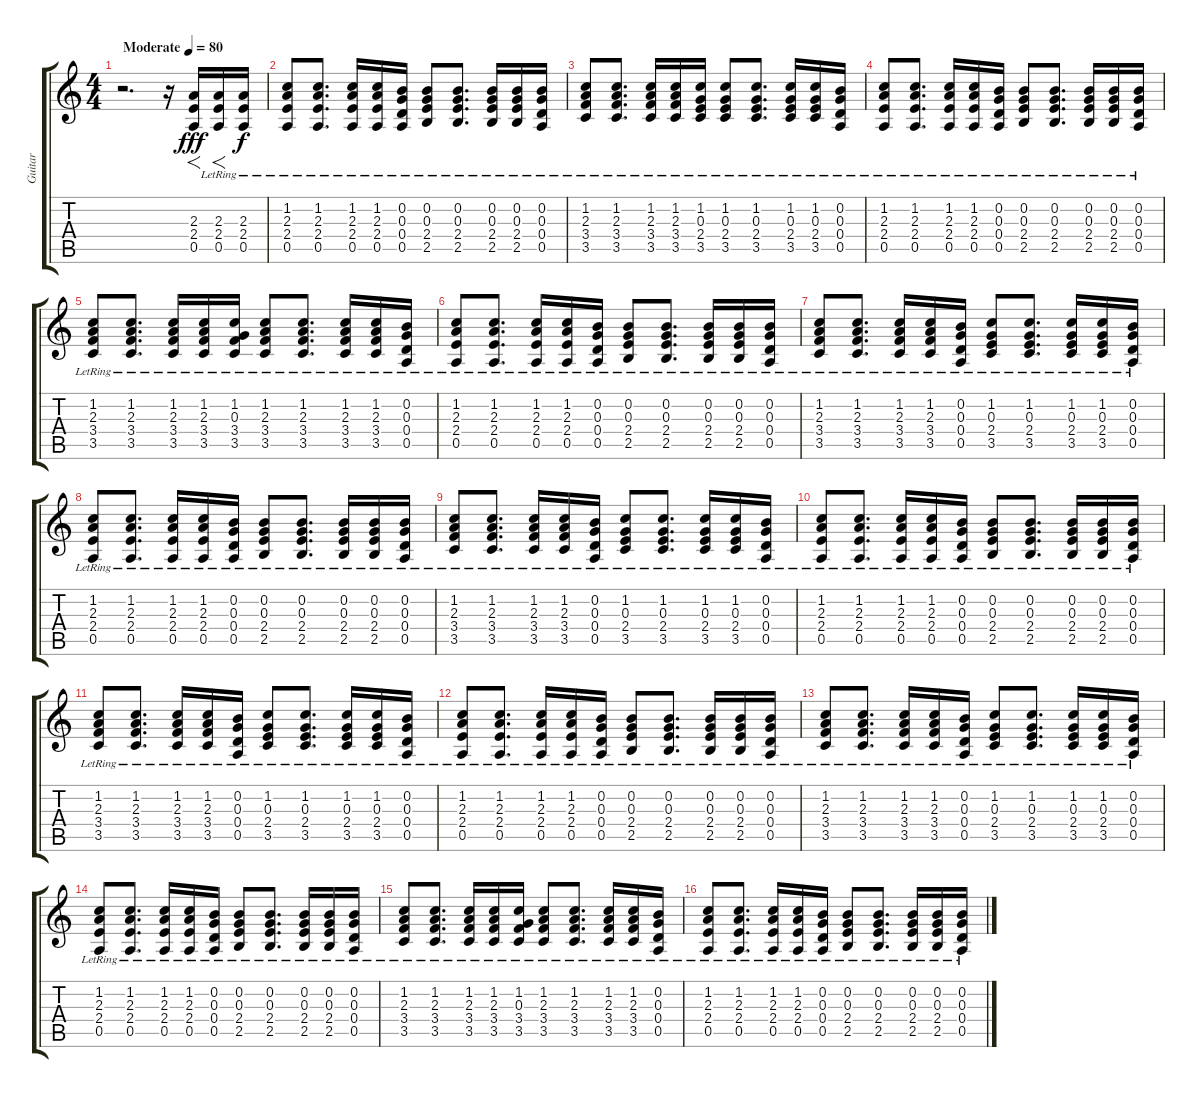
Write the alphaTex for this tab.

\track ("Guitar" "Guitar") {instrument acousticguitarsteel}
\staff {score tabs}
\tuning (E4 B3 G3 D3 A2 E2) {hide}
\ts (4 4)
\tempo (80 "Moderate")
\clef g2
\ks c
r.2{d dy fff instrument acousticguitarsteel} r.16 (2.3 2.4 0.5).16{f} (2.3 2.4{lr} 0.5).16{f} (2.3{lr} 2.4{lr} 0.5{lr}).16{dy f} |
(1.2{lr} 2.3{lr} 2.4{lr} 0.5{lr}).8 (1.2{lr} 2.3{lr} 2.4{lr} 0.5{lr}).8{d} (1.2{lr} 2.3{lr} 2.4{lr} 0.5{lr}).16 (1.2{lr} 2.3{lr} 2.4{lr} 0.5{lr}).16 (0.2{lr} 0.3{lr} 0.4{lr} 0.5{lr}).16 (0.2{lr} 0.3{lr} 2.4{lr} 2.5{lr}).8 (0.2{lr} 0.3{lr} 2.4{lr} 2.5{lr}).8{d} (0.2{lr} 0.3{lr} 2.4{lr} 2.5{lr}).16 (0.2{lr} 0.3{lr} 2.4{lr} 2.5{lr}).16 (0.2{lr} 0.3{lr} 0.4{lr} 0.5{lr}).16 |
(1.2{lr} 2.3{lr} 3.4{lr} 3.5{lr}).8 (1.2{lr} 2.3{lr} 3.4{lr} 3.5{lr}).8{d} (1.2{lr} 2.3{lr} 3.4{lr} 3.5{lr}).16 (1.2{lr} 2.3{lr} 3.4{lr} 3.5{lr}).16 (1.2{lr} 0.3{lr} 2.4{lr} 3.5{lr}).16 (1.2{lr} 0.3{lr} 2.4{lr} 3.5{lr}).8 (1.2{lr} 0.3{lr} 2.4{lr} 3.5{lr}).8{d} (1.2{lr} 0.3{lr} 2.4{lr} 3.5{lr}).16 (1.2{lr} 0.3{lr} 2.4{lr} 3.5{lr}).16 (0.2{lr} 0.3{lr} 0.4{lr} 0.5{lr}).16 |
(1.2{lr} 2.3{lr} 2.4{lr} 0.5{lr}).8 (1.2{lr} 2.3{lr} 2.4{lr} 0.5{lr}).8{d} (1.2{lr} 2.3{lr} 2.4{lr} 0.5{lr}).16 (1.2{lr} 2.3{lr} 2.4{lr} 0.5{lr}).16 (0.2{lr} 0.3{lr} 0.4{lr} 0.5{lr}).16 (0.2{lr} 0.3{lr} 2.4{lr} 2.5{lr}).8 (0.2{lr} 0.3{lr} 2.4{lr} 2.5{lr}).8{d} (0.2{lr} 0.3{lr} 2.4{lr} 2.5{lr}).16 (0.2{lr} 0.3{lr} 2.4{lr} 2.5{lr}).16 (0.2{lr} 0.3{lr} 0.4{lr} 0.5{lr}).16 |
(1.2{lr} 2.3{lr} 3.4{lr} 3.5{lr}).8 (1.2{lr} 2.3{lr} 3.4{lr} 3.5{lr}).8{d} (1.2{lr} 2.3{lr} 3.4{lr} 3.5{lr}).16 (1.2{lr} 2.3{lr} 3.4{lr} 3.5{lr}).16 (1.2{lr} 0.3{lr} 3.4{lr} 3.5{lr}).16 (1.2{lr} 2.3{lr} 3.4{lr} 3.5{lr}).8 (1.2{lr} 2.3{lr} 3.4{lr} 3.5{lr}).8{d} (1.2{lr} 2.3{lr} 3.4{lr} 3.5{lr}).16 (1.2{lr} 2.3{lr} 3.4{lr} 3.5{lr}).16 (0.2{lr} 0.3{lr} 0.4{lr} 0.5{lr}).16 |
(1.2{lr} 2.3{lr} 2.4{lr} 0.5{lr}).8 (1.2{lr} 2.3{lr} 2.4{lr} 0.5{lr}).8{d} (1.2{lr} 2.3{lr} 2.4{lr} 0.5{lr}).16 (1.2{lr} 2.3{lr} 2.4{lr} 0.5{lr}).16 (0.2{lr} 0.3{lr} 0.4{lr} 0.5{lr}).16 (0.2{lr} 0.3{lr} 2.4{lr} 2.5{lr}).8 (0.2{lr} 0.3{lr} 2.4{lr} 2.5{lr}).8{d} (0.2{lr} 0.3{lr} 2.4{lr} 2.5{lr}).16 (0.2{lr} 0.3{lr} 2.4{lr} 2.5{lr}).16 (0.2{lr} 0.3{lr} 0.4{lr} 0.5{lr}).16 |
(1.2{lr} 2.3{lr} 3.4{lr} 3.5{lr}).8 (1.2{lr} 2.3{lr} 3.4{lr} 3.5{lr}).8{d} (1.2{lr} 2.3{lr} 3.4{lr} 3.5{lr}).16 (1.2{lr} 2.3{lr} 3.4{lr} 3.5{lr}).16 (0.2{lr} 0.3{lr} 0.4{lr} 0.5{lr}).16 (1.2{lr} 0.3{lr} 2.4{lr} 3.5{lr}).8 (1.2{lr} 0.3{lr} 2.4{lr} 3.5{lr}).8{d} (1.2{lr} 0.3{lr} 2.4{lr} 3.5{lr}).16 (1.2{lr} 0.3{lr} 2.4{lr} 3.5{lr}).16 (0.2{lr} 0.3{lr} 0.4{lr} 0.5{lr}).16 |
(1.2{lr} 2.3{lr} 2.4{lr} 0.5{lr}).8 (1.2{lr} 2.3{lr} 2.4{lr} 0.5{lr}).8{d} (1.2{lr} 2.3{lr} 2.4{lr} 0.5{lr}).16 (1.2{lr} 2.3{lr} 2.4{lr} 0.5{lr}).16 (0.2{lr} 0.3{lr} 0.4{lr} 0.5{lr}).16 (0.2{lr} 0.3{lr} 2.4{lr} 2.5{lr}).8 (0.2{lr} 0.3{lr} 2.4{lr} 2.5{lr}).8{d} (0.2{lr} 0.3{lr} 2.4{lr} 2.5{lr}).16 (0.2{lr} 0.3{lr} 2.4{lr} 2.5{lr}).16 (0.2{lr} 0.3{lr} 0.4{lr} 0.5{lr}).16 |
(1.2{lr} 2.3{lr} 3.4{lr} 3.5{lr}).8 (1.2{lr} 2.3{lr} 3.4{lr} 3.5{lr}).8{d} (1.2{lr} 2.3{lr} 3.4{lr} 3.5{lr}).16 (1.2{lr} 2.3{lr} 3.4{lr} 3.5{lr}).16 (0.2{lr} 0.3{lr} 0.4{lr} 0.5{lr}).16 (1.2{lr} 0.3{lr} 2.4{lr} 3.5{lr}).8 (1.2{lr} 0.3{lr} 2.4{lr} 3.5{lr}).8{d} (1.2{lr} 0.3{lr} 2.4{lr} 3.5{lr}).16 (1.2{lr} 0.3{lr} 2.4{lr} 3.5{lr}).16 (0.2{lr} 0.3{lr} 0.4{lr} 0.5{lr}).16 |
(1.2{lr} 2.3{lr} 2.4{lr} 0.5{lr}).8 (1.2{lr} 2.3{lr} 2.4{lr} 0.5{lr}).8{d} (1.2{lr} 2.3{lr} 2.4{lr} 0.5{lr}).16 (1.2{lr} 2.3{lr} 2.4{lr} 0.5{lr}).16 (0.2{lr} 0.3{lr} 0.4{lr} 0.5{lr}).16 (0.2{lr} 0.3{lr} 2.4{lr} 2.5{lr}).8 (0.2{lr} 0.3{lr} 2.4{lr} 2.5{lr}).8{d} (0.2{lr} 0.3{lr} 2.4{lr} 2.5{lr}).16 (0.2{lr} 0.3{lr} 2.4{lr} 2.5{lr}).16 (0.2{lr} 0.3{lr} 0.4{lr} 0.5{lr}).16 |
(1.2{lr} 2.3{lr} 3.4{lr} 3.5{lr}).8 (1.2{lr} 2.3{lr} 3.4{lr} 3.5{lr}).8{d} (1.2{lr} 2.3{lr} 3.4{lr} 3.5{lr}).16 (1.2{lr} 2.3{lr} 3.4{lr} 3.5{lr}).16 (0.2{lr} 0.3{lr} 0.4{lr} 0.5{lr}).16 (1.2{lr} 0.3{lr} 2.4{lr} 3.5{lr}).8 (1.2{lr} 0.3{lr} 2.4{lr} 3.5{lr}).8{d} (1.2{lr} 0.3{lr} 2.4{lr} 3.5{lr}).16 (1.2{lr} 0.3{lr} 2.4{lr} 3.5{lr}).16 (0.2{lr} 0.3{lr} 0.4{lr} 0.5{lr}).16 |
(1.2{lr} 2.3{lr} 2.4{lr} 0.5{lr}).8 (1.2{lr} 2.3{lr} 2.4{lr} 0.5{lr}).8{d} (1.2{lr} 2.3{lr} 2.4{lr} 0.5{lr}).16 (1.2{lr} 2.3{lr} 2.4{lr} 0.5{lr}).16 (0.2{lr} 0.3{lr} 0.4{lr} 0.5{lr}).16 (0.2{lr} 0.3{lr} 2.4{lr} 2.5{lr}).8 (0.2{lr} 0.3{lr} 2.4{lr} 2.5{lr}).8{d} (0.2{lr} 0.3{lr} 2.4{lr} 2.5{lr}).16 (0.2{lr} 0.3{lr} 2.4{lr} 2.5{lr}).16 (0.2{lr} 0.3{lr} 0.4{lr} 0.5{lr}).16 |
(1.2{lr} 2.3{lr} 3.4{lr} 3.5{lr}).8 (1.2{lr} 2.3{lr} 3.4{lr} 3.5{lr}).8{d} (1.2{lr} 2.3{lr} 3.4{lr} 3.5{lr}).16 (1.2{lr} 2.3{lr} 3.4{lr} 3.5{lr}).16 (0.2{lr} 0.3{lr} 0.4{lr} 0.5{lr}).16 (1.2{lr} 0.3{lr} 2.4{lr} 3.5{lr}).8 (1.2{lr} 0.3{lr} 2.4{lr} 3.5{lr}).8{d} (1.2{lr} 0.3{lr} 2.4{lr} 3.5{lr}).16 (1.2{lr} 0.3{lr} 2.4{lr} 3.5{lr}).16 (0.2{lr} 0.3{lr} 0.4{lr} 0.5{lr}).16 |
(1.2{lr} 2.3{lr} 2.4{lr} 0.5{lr}).8 (1.2{lr} 2.3{lr} 2.4{lr} 0.5{lr}).8{d} (1.2{lr} 2.3{lr} 2.4{lr} 0.5{lr}).16 (1.2{lr} 2.3{lr} 2.4{lr} 0.5{lr}).16 (0.2{lr} 0.3{lr} 0.4{lr} 0.5{lr}).16 (0.2{lr} 0.3{lr} 2.4{lr} 2.5{lr}).8 (0.2{lr} 0.3{lr} 2.4{lr} 2.5{lr}).8{d} (0.2{lr} 0.3{lr} 2.4{lr} 2.5{lr}).16 (0.2{lr} 0.3{lr} 2.4{lr} 2.5{lr}).16 (0.2{lr} 0.3{lr} 0.4{lr} 0.5{lr}).16 |
(1.2{lr} 2.3{lr} 3.4{lr} 3.5{lr}).8 (1.2{lr} 2.3{lr} 3.4{lr} 3.5{lr}).8{d} (1.2{lr} 2.3{lr} 3.4{lr} 3.5{lr}).16 (1.2{lr} 2.3{lr} 3.4{lr} 3.5{lr}).16 (1.2{lr} 0.3{lr} 3.4{lr} 3.5{lr}).16 (1.2{lr} 2.3{lr} 3.4{lr} 3.5{lr}).8 (1.2{lr} 2.3{lr} 3.4{lr} 3.5{lr}).8{d} (1.2{lr} 2.3{lr} 3.4{lr} 3.5{lr}).16 (1.2{lr} 2.3{lr} 3.4{lr} 3.5{lr}).16 (0.2{lr} 0.3{lr} 0.4{lr} 0.5{lr}).16 |
(1.2{lr} 2.3{lr} 2.4{lr} 0.5{lr}).8 (1.2{lr} 2.3{lr} 2.4{lr} 0.5{lr}).8{d} (1.2{lr} 2.3{lr} 2.4{lr} 0.5{lr}).16 (1.2{lr} 2.3{lr} 2.4{lr} 0.5{lr}).16 (0.2{lr} 0.3{lr} 0.4{lr} 0.5{lr}).16 (0.2{lr} 0.3{lr} 2.4{lr} 2.5{lr}).8 (0.2{lr} 0.3{lr} 2.4{lr} 2.5{lr}).8{d} (0.2{lr} 0.3{lr} 2.4{lr} 2.5{lr}).16 (0.2{lr} 0.3{lr} 2.4{lr} 2.5{lr}).16 (0.2{lr} 0.3{lr} 0.4{lr} 0.5{lr}).16
